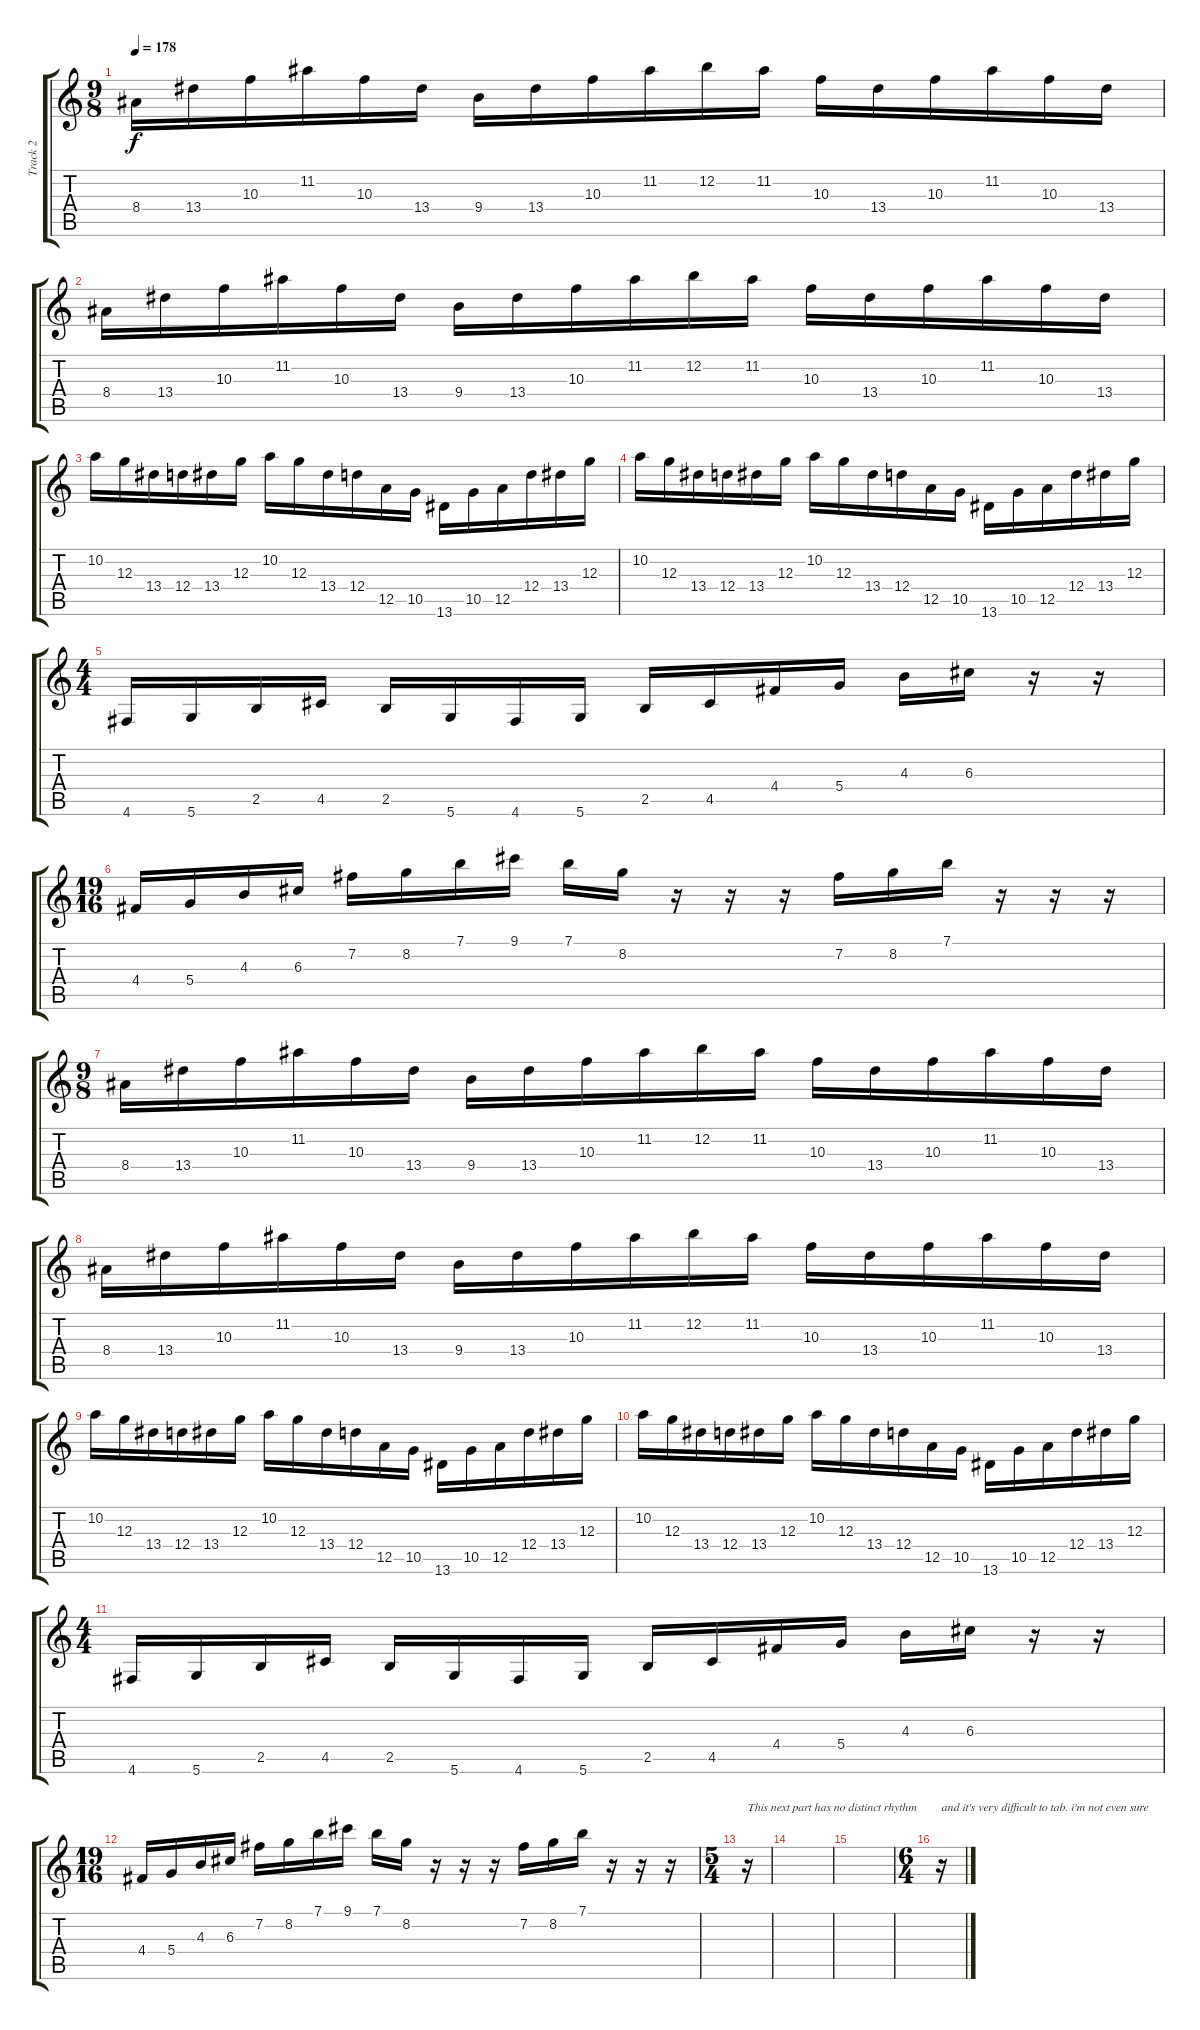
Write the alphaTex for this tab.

\track ("Track 2" "Track 2") {instrument distortionguitar}
\staff {score tabs}
\tuning (E4 B3 G3 D3 A2 D2) {hide}
\ts (9 8)
\tempo 178
\clef g2
\ks c
8.4.16{dy f} 13.4.16 10.3.16 11.2.16 10.3.16 13.4.16 9.4.16 13.4.16 10.3.16 11.2.16 12.2.16 11.2.16 10.3.16 13.4.16 10.3.16 11.2.16 10.3.16 13.4.16 |
8.4.16 13.4.16 10.3.16 11.2.16 10.3.16 13.4.16 9.4.16 13.4.16 10.3.16 11.2.16 12.2.16 11.2.16 10.3.16 13.4.16 10.3.16 11.2.16 10.3.16 13.4.16 |
10.2.16 12.3.16 13.4.16 12.4.16 13.4.16 12.3.16 10.2.16 12.3.16 13.4.16 12.4.16 12.5.16 10.5.16 13.6.16 10.5.16 12.5.16 12.4.16 13.4.16 12.3.16 |
10.2.16 12.3.16 13.4.16 12.4.16 13.4.16 12.3.16 10.2.16 12.3.16 13.4.16 12.4.16 12.5.16 10.5.16 13.6.16 10.5.16 12.5.16 12.4.16 13.4.16 12.3.16 |
\ts (4 4)
4.6.16 5.6.16 2.5.16 4.5.16 2.5.16 5.6.16 4.6.16 5.6.16 2.5.16 4.5.16 4.4.16 5.4.16 4.3.16 6.3.16 r.16 r.16 |
\ts (19 16)
4.4.16 5.4.16 4.3.16 6.3.16 7.2.16 8.2.16 7.1.16 9.1.16 7.1.16 8.2.16 r.16 r.16 r.16 7.2.16 8.2.16 7.1.16 r.16 r.16 r.16 |
\ts (9 8)
8.4.16 13.4.16 10.3.16 11.2.16 10.3.16 13.4.16 9.4.16 13.4.16 10.3.16 11.2.16 12.2.16 11.2.16 10.3.16 13.4.16 10.3.16 11.2.16 10.3.16 13.4.16 |
8.4.16 13.4.16 10.3.16 11.2.16 10.3.16 13.4.16 9.4.16 13.4.16 10.3.16 11.2.16 12.2.16 11.2.16 10.3.16 13.4.16 10.3.16 11.2.16 10.3.16 13.4.16 |
10.2.16 12.3.16 13.4.16 12.4.16 13.4.16 12.3.16 10.2.16 12.3.16 13.4.16 12.4.16 12.5.16 10.5.16 13.6.16 10.5.16 12.5.16 12.4.16 13.4.16 12.3.16 |
10.2.16 12.3.16 13.4.16 12.4.16 13.4.16 12.3.16 10.2.16 12.3.16 13.4.16 12.4.16 12.5.16 10.5.16 13.6.16 10.5.16 12.5.16 12.4.16 13.4.16 12.3.16 |
\ts (4 4)
4.6.16 5.6.16 2.5.16 4.5.16 2.5.16 5.6.16 4.6.16 5.6.16 2.5.16 4.5.16 4.4.16 5.4.16 4.3.16 6.3.16 r.16 r.16 |
\ts (19 16)
4.4.16 5.4.16 4.3.16 6.3.16 7.2.16 8.2.16 7.1.16 9.1.16 7.1.16 8.2.16 r.16 r.16 r.16 7.2.16 8.2.16 7.1.16 r.16 r.16 r.16 |
\ts (5 4)
r.16{txt "This next part has no distinct rhythm"} |
|
|
\ts (6 4)
r.16{txt "and it's very difficult to tab. i'm not even sure"}
